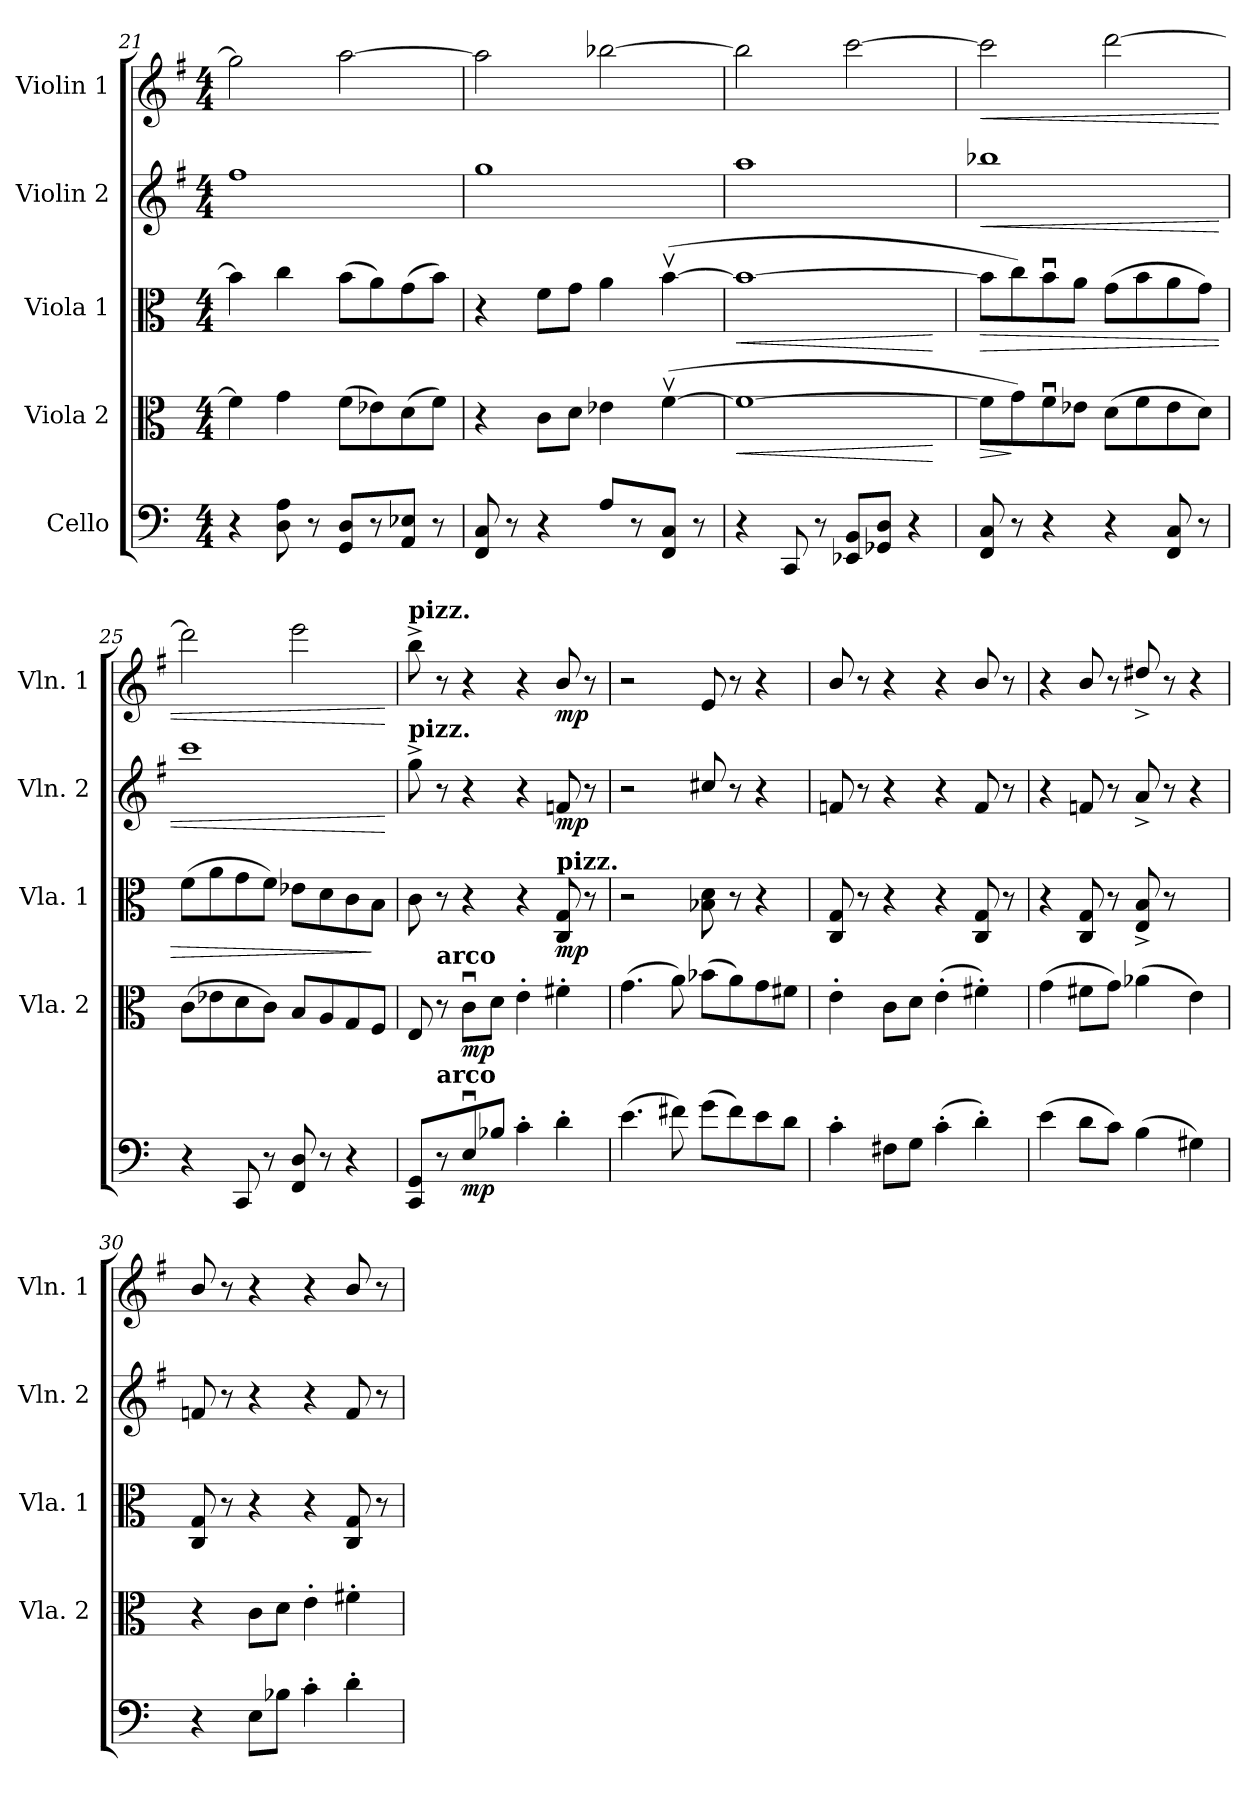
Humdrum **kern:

**kern	**dynam	**kern	**dynam	**kern	**dynam	**kern	**dynam	**kern	**dynam
*part5	*part5	*part4	*part4	*part3	*part3	*part2	*part2	*part1	*part1
*staff5	*staff5	*staff4	*staff4	*staff3	*staff3	*staff2	*staff2	*staff1	*staff1
*I"Cello	*	*I"Viola 2	*	*I"Viola 1	*	*I"Violin 2	*	*I"Violin 1	*
*	*	*I'Vla. 2	*	*I'Vla. 1	*	*I'Vln. 2	*	*I'Vln. 1	*
*clefF4	*	*clefC3	*	*clefC3	*	*clefG2	*	*clefG2	*
*	*	*	*	*	*	*ITrd4c7	*	*ITrd4c7	*
*k[]	*	*k[]	*	*k[]	*	*k[]	*	*k[]	*
*C:	*	*C:	*	*C:	*	*C:	*	*C:	*
*M4/4	*	*M4/4	*	*M4/4	*	*M4/4	*	*M4/4	*
=21	=21	=21	=21	=21	=21	=21	=21	=21	=21
4r	.	4f\]	.	4b\]	.	1b	.	2cc\]	.
8D\ 8A\	.	4g\	.	4cc\	.	.	.	.	.
8r	.	.	.	.	.	.	.	.	.
8GG/ 8D/L	.	(>8f\L	.	(>8b\L	.	.	.	[2dd\	.
8r	.	8e-X\)	.	8a\)	.	.	.	.	.
8AA/ 8E-X/J	.	(>8d\	.	(>8g\	.	.	.	.	.
8r	.	8f\J)	.	8b\J)	.	.	.	.	.
!!LO:LB:g=z
=22	=22	=22	=22	=22	=22	=22	=22	=22	=22
8FF/ 8C/	.	4r	.	4r	.	1cc	.	2dd\]	.
8r	.	.	.	.	.	.	.	.	.
4r	.	8c\L	.	8f\L	.	.	.	.	.
.	.	8d\J	.	8g\J	.	.	.	.	.
8A/L	.	4e-X\	.	4a\	.	.	.	[2ee-X\	.
8r	.	.	.	.	.	.	.	.	.
8FF/ 8C/J	.	(>[4fv>\	.	(>[4bv>\	.	.	.	.	.
8r	.	.	.	.	.	.	.	.	.
=23	=23	=23	=23	=23	=23	=23	=23	=23	=23
!	!	!	!LO:HP:b	!	!LO:HP:b	!	!	!	!
4r	.	1f_	<	1b_	<	1dd	.	2ee-\]	.
8CC/	.	.	.	.	.	.	.	.	.
8r	.	.	.	.	.	.	.	.	.
8EE-X/ 8BB/L	.	.	.	.	.	.	.	[2ff\	.
8GG-X/ 8D/J	.	.	.	.	.	.	.	.	.
4r	.	.	.	.	.	.	.	.	.
.	.	.	[	.	[	.	.	.	.
=24	=24	=24	=24	=24	=24	=24	=24	=24	=24
!	!	!	!LO:HP:b	!	!LO:HP:b	!	!LO:HP:b	!	!LO:HP:b
8FF/ 8C/	.	8f\L]	>	8b\L]	>	1ee-X	<	2ff\]	<
8r	.	8g\)	]	8cc\)	.	.	.	.	.
4r	.	8fu>\	.	8bu>\	.	.	.	.	.
.	.	8e-X\J	.	8a\J	.	.	.	.	.
4r	.	(>8d\L	.	(>8g\L	.	.	.	[2gg\	.
.	.	8f\	.	8b\	.	.	.	.	.
8FF/ 8C/	.	8e-\	.	8a\	.	.	.	.	.
8r	.	8d\J)	.	8g\J)	.	.	.	.	.
=25	=25	=25	=25	=25	=25	=25	=25	=25	=25
4r	.	(>8c\L	.	(>8f\L	.	1ff	.	2gg\]	.
.	.	8e-X\	.	8a\	.	.	.	.	.
8CC/	.	8d\	.	8g\	.	.	.	.	.
8r	.	8c\J)	.	8f\J)	.	.	.	.	.
8FF/ 8D/	.	8B/L	.	8e-X\L	.	.	.	2aa\	.
8r	.	8A/	.	8d\	.	.	.	.	.
4r	.	8G/	.	8c\	.	.	.	.	.
.	.	8F/J	.	8B\J	]	.	.	.	.
.	.	.	.	.	.	.	[	.	[
!!LO:PB:g=z
=26	=26	=26	=26	=26	=26	=26	=26	=26	=26
!	!	!	!	!	!	!	!	!LO:TX:a:B:t=pizz.	!
!	!	!	!	!	!	!LO:TX:a:B:t=pizz.	!	!	!
8CC/ 8GG/L	.	8E/	.	8c\	.	8cc^>\	.	8ee^>\	.
!	!	!LO:TX:a:B:t=arco	!	!	!	!	!	!	!
!LO:TX:a:B:t=arco	!	!	!	!	!	!	!	!	!
8r	.	8r	.	8r	.	8r	.	8r	.
!	!LO:DY:b	!	!LO:DY:b	!	!	!	!	!	!
8Eu>/	mp	8cu>\L	mp	4r	.	4r	.	4r	.
8B-X/J	.	8d\J	.	.	.	.	.	.	.
4c'>\	.	4e'>\	.	4r	.	4r	.	4r	.
!	!	!	!	!LO:TX:a:B:t=pizz.	!	!	!	!	!
!	!	!	!	!	!LO:DY:b	!	!LO:DY:b	!	!LO:DY:b
4d'>\	.	4f#X'>\	.	8C/ 8G/	mp	8B-X/	mp	8e/	mp
.	.	.	.	8r	.	8r	.	8r	.
=27	=27	=27	=27	=27	=27	=27	=27	=27	=27
(>4.e\	.	(>4.g\	.	2r	.	2r	.	2r	.
8f#X\)	.	8a\)	.	.	.	.	.	.	.
(>8g\L	.	(>8b-X\L	.	8B-X\ 8d\	.	8f#X/	.	8A/	.
8f#\)	.	8a\)	.	8r	.	8r	.	8r	.
8e\	.	8g\	.	4r	.	4r	.	4r	.
8d\J	.	8f#X\J	.	.	.	.	.	.	.
=28	=28	=28	=28	=28	=28	=28	=28	=28	=28
4c'>\	.	4e'>\	.	8C/ 8G/	.	8B-X/	.	8e/	.
.	.	.	.	8r	.	8r	.	8r	.
8F#X\L	.	8c\L	.	4r	.	4r	.	4r	.
8G\J	.	8d\J	.	.	.	.	.	.	.
(>4c'>\	.	(>4e'>\	.	4r	.	4r	.	4r	.
4d'>\)	.	4f#X'>\)	.	8C/ 8G/	.	8B-/	.	8e/	.
.	.	.	.	8r	.	8r	.	8r	.
=29	=29	=29	=29	=29	=29	=29	=29	=29	=29
(>4e\	.	(>4g\	.	4r	.	4r	.	4r	.
8d\L	.	8f#X\L	.	8C/ 8G/	.	8B-X/	.	8e/	.
8c\J)	.	8g\J)	.	8r	.	8r	.	8r	.
(>4B\	.	(>4a-X\	.	8E/^< 8B/^<	.	8d^</	.	8g#X^</	.
.	.	.	.	8r	.	8r	.	8r	.
4G#X\)	.	4e\)	.	4ryy	.	4r	.	4r	.
!!LO:LB:g=z
=30	=30	=30	=30	=30	=30	=30	=30	=30	=30
4r	.	4r	.	8C/ 8G/	.	8B-X/	.	8e/	.
.	.	.	.	8r	.	8r	.	8r	.
8E\L	.	8c\L	.	4r	.	4r	.	4r	.
8B-X\J	.	8d\J	.	.	.	.	.	.	.
4c'>\	.	4e'>\	.	4r	.	4r	.	4r	.
4d'>\	.	4f#X'>\	.	8C/ 8G/	.	8B-/	.	8e/	.
.	.	.	.	8r	.	8r	.	8r	.
=	=	=	=	=	=	=	=	=	=
*-	*-	*-	*-	*-	*-	*-	*-	*-	*-
